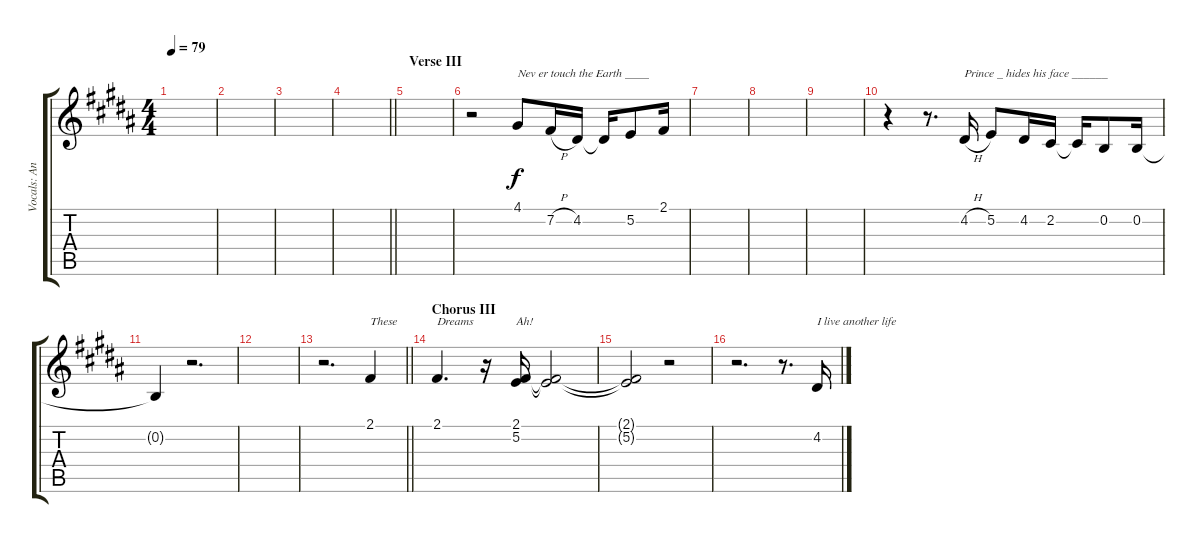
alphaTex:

\track ("Vocals: Ann" "Vocals: An") {instrument synthvoice}
\staff {score tabs}
\tuning (E4 B3 G3 D3 A2 E2) {hide}
\ts (4 4)
\tempo 79
\clef g2
\ks b
|
|
|
\barLineRight lightlight
|
\section ("" "Verse III")
|
r.2 4.1.8{txt "Nev er touch the Earth ____"} 7.2{h}.16 4.2.16 4.2{t}.16 5.2.8 2.1.16 |
|
|
|
r.4 r.8{d} 4.2{h}.16{txt "Prince _ hides his face ______"} 5.2.8 4.2.16 2.2.16 2.2{t}.16 0.2.8 0.2.16 |
0.2{t}.4 r.2{d} |
|
\barLineRight lightlight
r.2{d} 2.1.4{txt "These"} |
\section ("" "Chorus III")
2.1.4{d txt "Dreams"} r.16 (2.1 5.2).16{txt "Ah!"} (2.1{t} 5.2{t}).2 |
(2.1{t} 5.2{t}).2 r.2 |
r.2{d} r.8{d} 4.2.16{txt "I live another life"}
